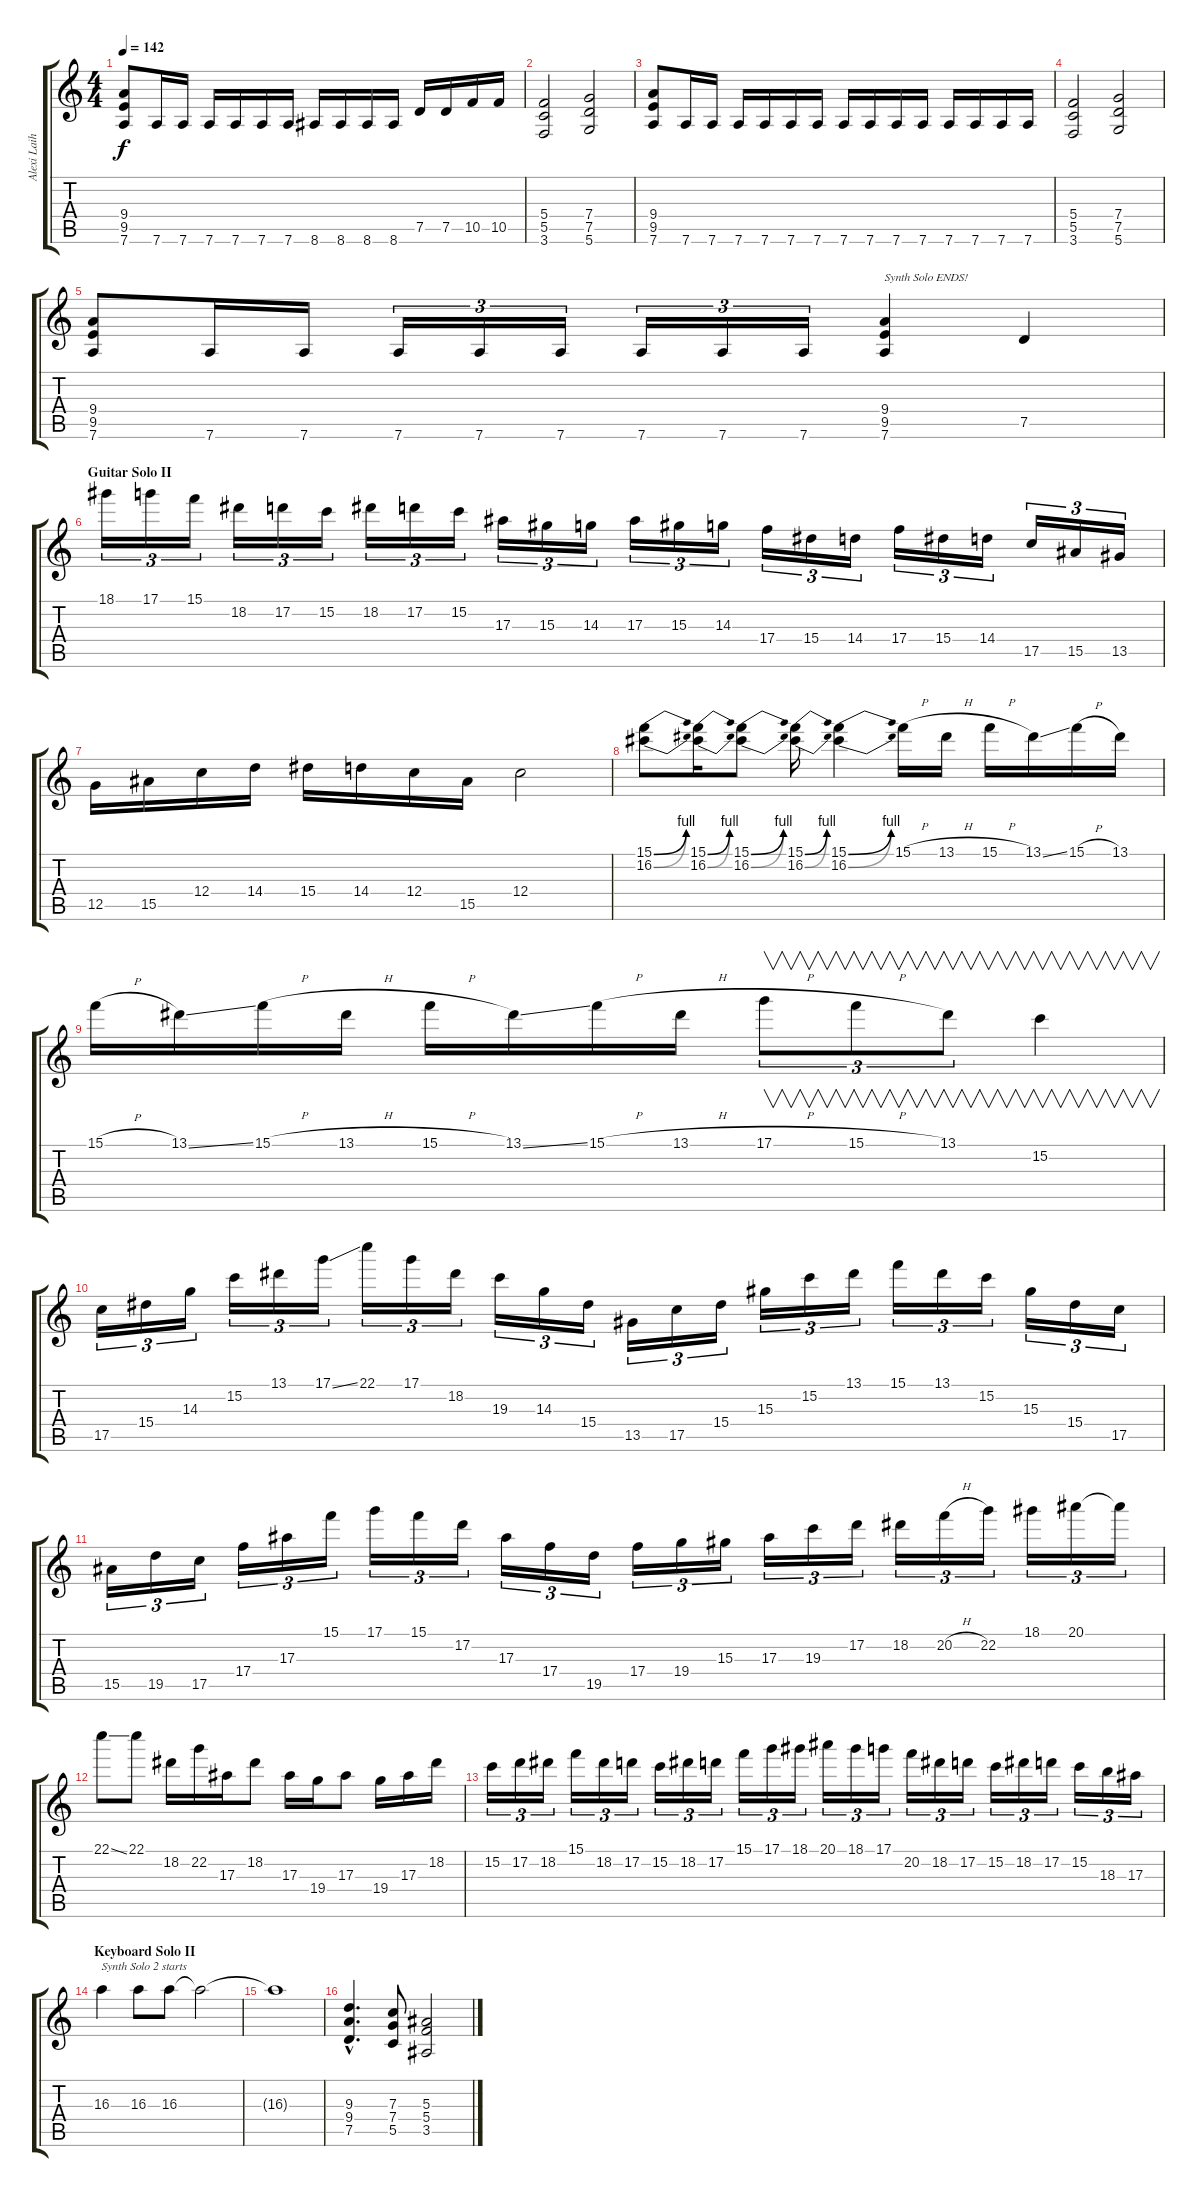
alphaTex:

\track ("Alexi Laiho" "Alexi Laih") {instrument distortionguitar}
\staff {score tabs}
\tuning (D4 A3 F3 C3 G2 D2) {hide}
\ts (4 4)
\tempo 142
\clef g2
\ks c
(9.4 9.5 7.6).8{dy f} 7.6.16 7.6.16 7.6.16 7.6.16 7.6.16 7.6.16 8.6.16 8.6.16 8.6.16 8.6.16 7.5.16 7.5.16 10.5.16 10.5.16 |
(5.4 5.5 3.6).2 (7.4 7.5 5.6).2 |
(9.4 9.5 7.6).8 7.6.16 7.6.16 7.6.16 7.6.16 7.6.16 7.6.16 7.6.16 7.6.16 7.6.16 7.6.16 7.6.16 7.6.16 7.6.16 7.6.16 |
(5.4 5.5 3.6).2 (7.4 7.5 5.6).2 |
(9.4 9.5 7.6).8 7.6.16 7.6.16 7.6.16{tu (3 2)} 7.6.16{tu (3 2)} 7.6.16{tu (3 2)} 7.6.16{tu (3 2)} 7.6.16{tu (3 2)} 7.6.16{tu (3 2)} (9.4 9.5 7.6).4{txt "Synth Solo ENDS!"} 7.5.4 |
\section ("" "Guitar Solo II")
18.1.16{tu (3 2)} 17.1.16{tu (3 2)} 15.1.16{tu (3 2)} 18.2.16{tu (3 2)} 17.2.16{tu (3 2)} 15.2.16{tu (3 2)} 18.2.16{tu (3 2)} 17.2.16{tu (3 2)} 15.2.16{tu (3 2)} 17.3.16{tu (3 2)} 15.3.16{tu (3 2)} 14.3.16{tu (3 2)} 17.3.16{tu (3 2)} 15.3.16{tu (3 2)} 14.3.16{tu (3 2)} 17.4.16{tu (3 2)} 15.4.16{tu (3 2)} 14.4.16{tu (3 2)} 17.4.16{tu (3 2)} 15.4.16{tu (3 2)} 14.4.16{tu (3 2)} 17.5.16{tu (3 2)} 15.5.16{tu (3 2)} 13.5.16{tu (3 2)} |
12.5.16 15.5.16 12.4.16 14.4.16 15.4.16 14.4.16 12.4.16 15.5.16 12.4.2 |
(15.1{be (bend 0 0 60 4)} 16.2{be (bend 0 0 60 4)}).8 (15.1{be (bend 0 0 60 4)} 16.2{be (bend 0 0 60 4)}).16 (15.1{be (bend 0 0 60 4)} 16.2{be (bend 0 0 60 4)}).8 (15.1{be (bend 0 0 60 4)} 16.2{be (bend 0 0 60 4)}).16 (15.1{be (bend 0 0 60 4)} 16.2{be (bend 0 0 60 4)}).4 15.1{h}.16 13.1{h}.16 15.1{h}.16 13.1{ss}.16 15.1{h}.16 13.1.16 |
15.1{h}.16 13.1{ss}.16 15.1{h}.16 13.1{h}.16 15.1{h}.16 13.1{ss}.16 15.1{h}.16 13.1{h}.16 17.1{h}.8{v tu (3 2)} 15.1{h}.8{v tu (3 2)} 13.1.8{v tu (3 2)} 15.2.4{v} |
17.5.16{tu (3 2)} 15.4.16{tu (3 2)} 14.3.16{tu (3 2)} 15.2.16{tu (3 2)} 13.1.16{tu (3 2)} 17.1{ss}.16{tu (3 2)} 22.1.16{tu (3 2)} 17.1.16{tu (3 2)} 18.2.16{tu (3 2)} 19.3.16{tu (3 2)} 14.3.16{tu (3 2)} 15.4.16{tu (3 2)} 13.5.16{tu (3 2)} 17.5.16{tu (3 2)} 15.4.16{tu (3 2)} 15.3.16{tu (3 2)} 15.2.16{tu (3 2)} 13.1.16{tu (3 2)} 15.1.16{tu (3 2)} 13.1.16{tu (3 2)} 15.2.16{tu (3 2)} 15.3.16{tu (3 2)} 15.4.16{tu (3 2)} 17.5.16{tu (3 2)} |
15.5.16{tu (3 2)} 19.5.16{tu (3 2)} 17.5.16{tu (3 2)} 17.4.16{tu (3 2)} 17.3.16{tu (3 2)} 15.1.16{tu (3 2)} 17.1.16{tu (3 2)} 15.1.16{tu (3 2)} 17.2.16{tu (3 2)} 17.3.16{tu (3 2)} 17.4.16{tu (3 2)} 19.5.16{tu (3 2)} 17.4.16{tu (3 2)} 19.4.16{tu (3 2)} 15.3.16{tu (3 2)} 17.3.16{tu (3 2)} 19.3.16{tu (3 2)} 17.2.16{tu (3 2)} 18.2.16{tu (3 2)} 20.2{h}.16{tu (3 2)} 22.2.16{tu (3 2)} 18.1.16{tu (3 2)} 20.1.16{tu (3 2)} 20.1{t}.16{tu (3 2)} |
22.1{ss}.8 22.1.8 18.2.16 22.2.16 17.3.16 18.2.8 17.3.16 19.4.16 17.3.8 19.4.16 17.3.16 18.2.16 |
15.2.16{tu (3 2)} 17.2.16{tu (3 2)} 18.2.16{tu (3 2)} 15.1.16{tu (3 2)} 18.2.16{tu (3 2)} 17.2.16{tu (3 2)} 15.2.16{tu (3 2)} 18.2.16{tu (3 2)} 17.2.16{tu (3 2)} 15.1.16{tu (3 2)} 17.1.16{tu (3 2)} 18.1.16{tu (3 2)} 20.1.16{tu (3 2)} 18.1.16{tu (3 2)} 17.1.16{tu (3 2)} 20.2.16{tu (3 2)} 18.2.16{tu (3 2)} 17.2.16{tu (3 2)} 15.2.16{tu (3 2)} 18.2.16{tu (3 2)} 17.2.16{tu (3 2)} 15.2.16{tu (3 2)} 18.3.16{tu (3 2)} 17.3.16{tu (3 2)} |
\section ("" "Keyboard Solo II")
16.3.4{txt "Synth Solo 2 starts"} 16.3.8 16.3.8 16.3{t}.2 |
16.3{t}.1 |
(9.3{hac} 9.4{hac} 7.5{hac}).4{d} (7.3 7.4 5.5).8 (5.3 5.4 3.5).2
